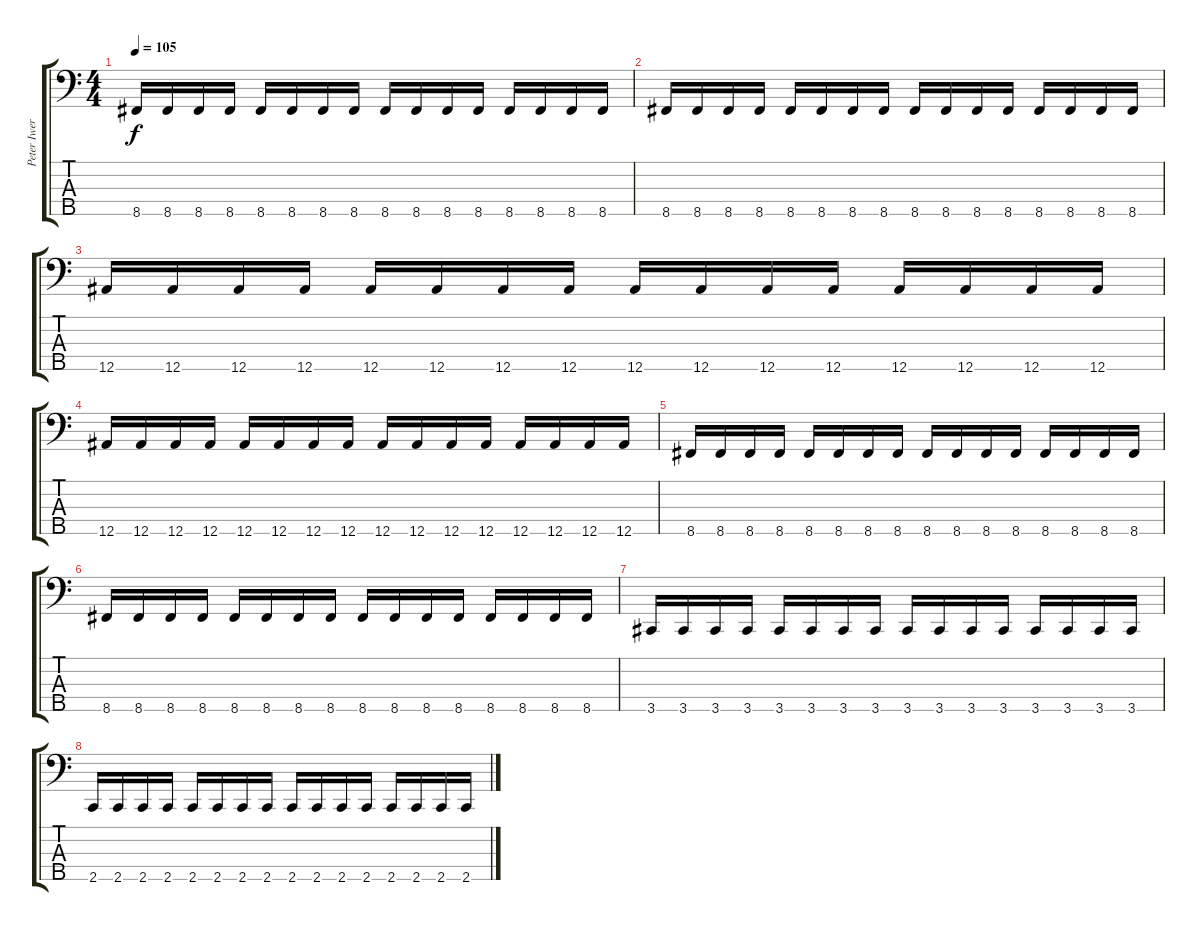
\track ("Peter Iwers" "Peter Iwer") {instrument electricbassfinger}
\staff {score tabs}
\tuning (Eb2 Bb1 F1 C1 Bb0) {hide}
\ts (4 4)
\tempo 105
\clef f4
\ks c
8.5.16{dy f} 8.5.16 8.5.16 8.5.16 8.5.16 8.5.16 8.5.16 8.5.16 8.5.16 8.5.16 8.5.16 8.5.16 8.5.16 8.5.16 8.5.16 8.5.16 |
8.5.16 8.5.16 8.5.16 8.5.16 8.5.16 8.5.16 8.5.16 8.5.16 8.5.16 8.5.16 8.5.16 8.5.16 8.5.16 8.5.16 8.5.16 8.5.16 |
12.5.16 12.5.16 12.5.16 12.5.16 12.5.16 12.5.16 12.5.16 12.5.16 12.5.16 12.5.16 12.5.16 12.5.16 12.5.16 12.5.16 12.5.16 12.5.16 |
12.5.16 12.5.16 12.5.16 12.5.16 12.5.16 12.5.16 12.5.16 12.5.16 12.5.16 12.5.16 12.5.16 12.5.16 12.5.16 12.5.16 12.5.16 12.5.16 |
8.5.16 8.5.16 8.5.16 8.5.16 8.5.16 8.5.16 8.5.16 8.5.16 8.5.16 8.5.16 8.5.16 8.5.16 8.5.16 8.5.16 8.5.16 8.5.16 |
8.5.16 8.5.16 8.5.16 8.5.16 8.5.16 8.5.16 8.5.16 8.5.16 8.5.16 8.5.16 8.5.16 8.5.16 8.5.16 8.5.16 8.5.16 8.5.16 |
3.5.16 3.5.16 3.5.16 3.5.16 3.5.16 3.5.16 3.5.16 3.5.16 3.5.16 3.5.16 3.5.16 3.5.16 3.5.16 3.5.16 3.5.16 3.5.16 |
2.5.16 2.5.16 2.5.16 2.5.16 2.5.16 2.5.16 2.5.16 2.5.16 2.5.16 2.5.16 2.5.16 2.5.16 2.5.16 2.5.16 2.5.16 2.5.16
